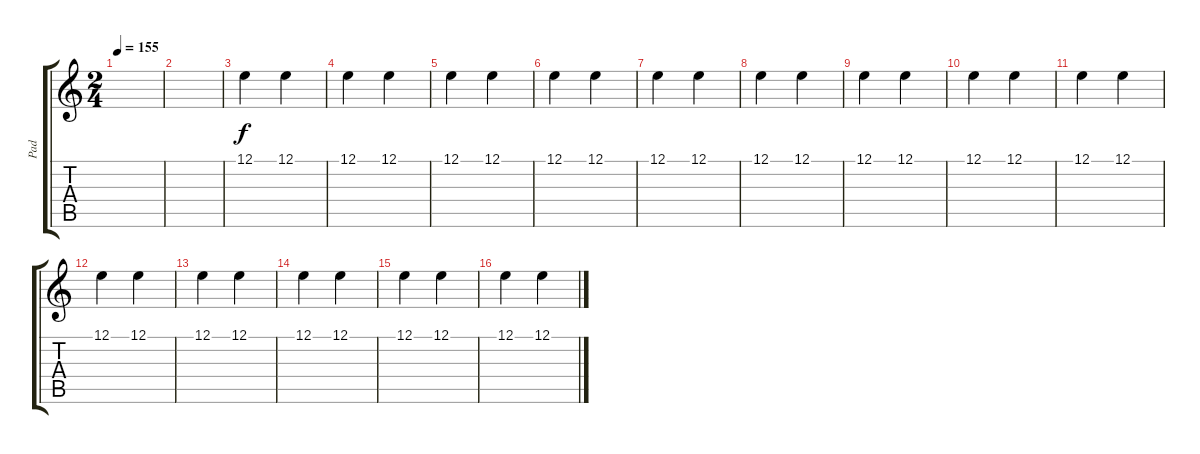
\track ("Pad" "Pad") {instrument pad7halo}
\staff {score tabs}
\tuning (E4 B3 G3 D3 A2 E2) {hide}
\ts (2 4)
\tempo 155
\clef g2
\ks c
|
|
12.1.4{volume 10} 12.1.4 |
12.1.4 12.1.4 |
12.1.4 12.1.4 |
12.1.4 12.1.4 |
12.1.4 12.1.4 |
12.1.4 12.1.4 |
12.1.4 12.1.4 |
12.1.4 12.1.4 |
12.1.4 12.1.4 |
12.1.4 12.1.4 |
12.1.4 12.1.4 |
12.1.4 12.1.4 |
12.1.4 12.1.4 |
12.1.4 12.1.4
